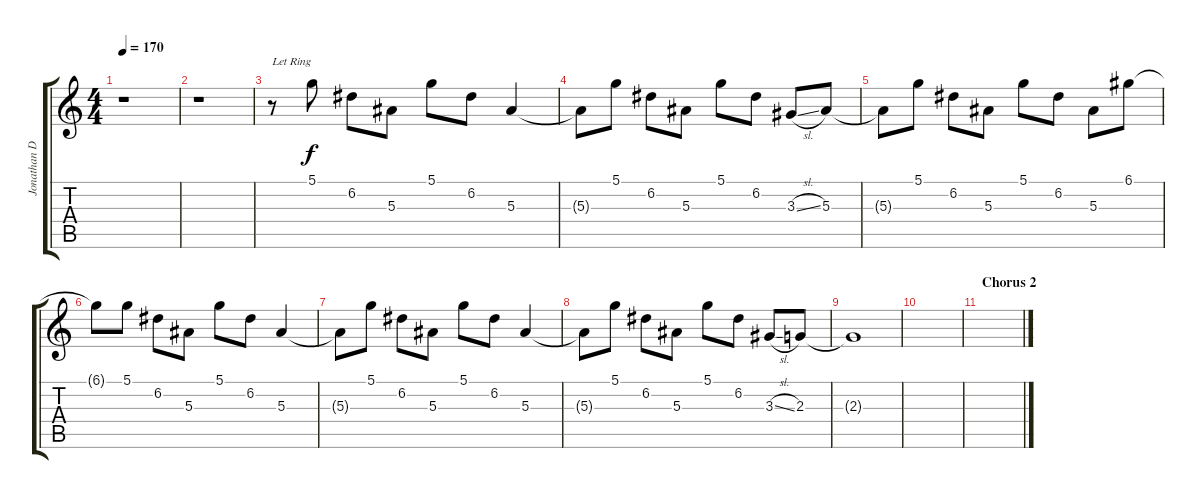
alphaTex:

\track ("Jonathan Donais Overdub" "Jonathan D") {instrument distortionguitar}
\staff {score tabs}
\tuning (D4 A3 F3 C3 G2 C2) {hide}
\ts (4 4)
\tempo 170
\clef g2
\ks c
r.1{dy f} |
r.1 |
r.8{txt "Let Ring" instrument electricguitarclean} 5.1.8 6.2.8 5.3.8 5.1.8 6.2.8 5.3.4 |
5.3{t}.8 5.1.8 6.2.8 5.3.8 5.1.8 6.2.8 3.3{sl}.8 5.3.8 |
5.3{t}.8 5.1.8 6.2.8 5.3.8 5.1.8 6.2.8 5.3.8 6.1.8 |
6.1{t}.8 5.1.8 6.2.8 5.3.8 5.1.8 6.2.8 5.3.4 |
5.3{t}.8 5.1.8 6.2.8 5.3.8 5.1.8 6.2.8 5.3.4 |
5.3{t}.8 5.1.8 6.2.8 5.3.8 5.1.8 6.2.8 3.3{sl}.8 2.3.8 |
2.3{t}.1 |
|
\section ("" "Chorus 2")
